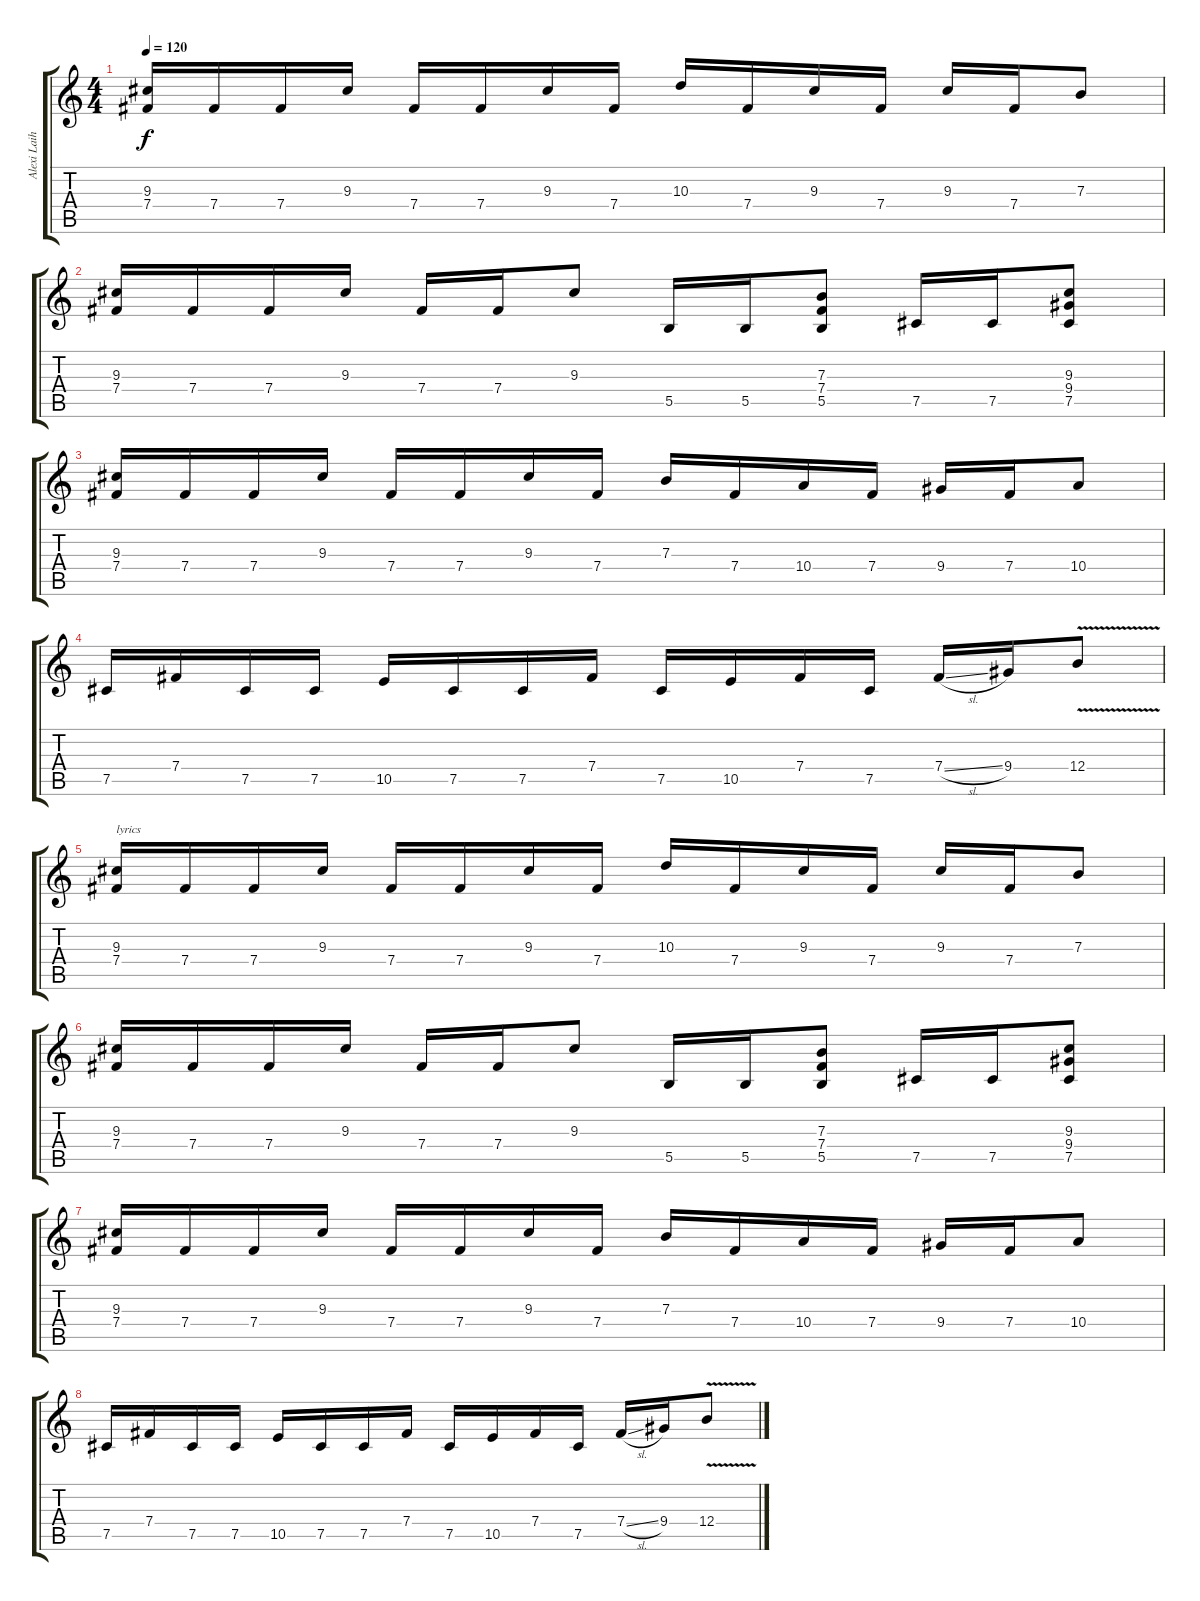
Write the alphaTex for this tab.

\track ("Alexi Laiho" "Alexi Laih") {instrument overdrivenguitar}
\staff {score tabs}
\tuning (Db4 Ab3 E3 B2 Gb2 Db2) {hide}
\ts (4 4)
\tempo 120
\clef g2
\ks c
(9.3 7.4).16{dy f instrument overdrivenguitar} 7.4.16 7.4.16 9.3.16 7.4.16 7.4.16 9.3.16 7.4.16 10.3.16 7.4.16 9.3.16 7.4.16 9.3.16 7.4.16 7.3.8 |
(9.3 7.4).16 7.4.16 7.4.16 9.3.16 7.4.16 7.4.16 9.3.8 5.5.16 5.5.16 (7.3 7.4 5.5).8 7.5.16 7.5.16 (9.3 9.4 7.5).8 |
(9.3 7.4).16 7.4.16 7.4.16 9.3.16 7.4.16 7.4.16 9.3.16 7.4.16 7.3.16 7.4.16 10.4.16 7.4.16 9.4.16 7.4.16 10.4.8 |
7.5.16 7.4.16 7.5.16 7.5.16 10.5.16 7.5.16 7.5.16 7.4.16 7.5.16 10.5.16 7.4.16 7.5.16 7.4{sl}.16 9.4.16 12.4{v}.8 |
(9.3 7.4).16{txt "lyrics"} 7.4.16 7.4.16 9.3.16 7.4.16 7.4.16 9.3.16 7.4.16 10.3.16 7.4.16 9.3.16 7.4.16 9.3.16 7.4.16 7.3.8 |
(9.3 7.4).16 7.4.16 7.4.16 9.3.16 7.4.16 7.4.16 9.3.8 5.5.16 5.5.16 (7.3 7.4 5.5).8 7.5.16 7.5.16 (9.3 9.4 7.5).8 |
(9.3 7.4).16 7.4.16 7.4.16 9.3.16 7.4.16 7.4.16 9.3.16 7.4.16 7.3.16 7.4.16 10.4.16 7.4.16 9.4.16 7.4.16 10.4.8 |
7.5.16 7.4.16 7.5.16 7.5.16 10.5.16 7.5.16 7.5.16 7.4.16 7.5.16 10.5.16 7.4.16 7.5.16 7.4{sl}.16 9.4.16 12.4{v}.8
